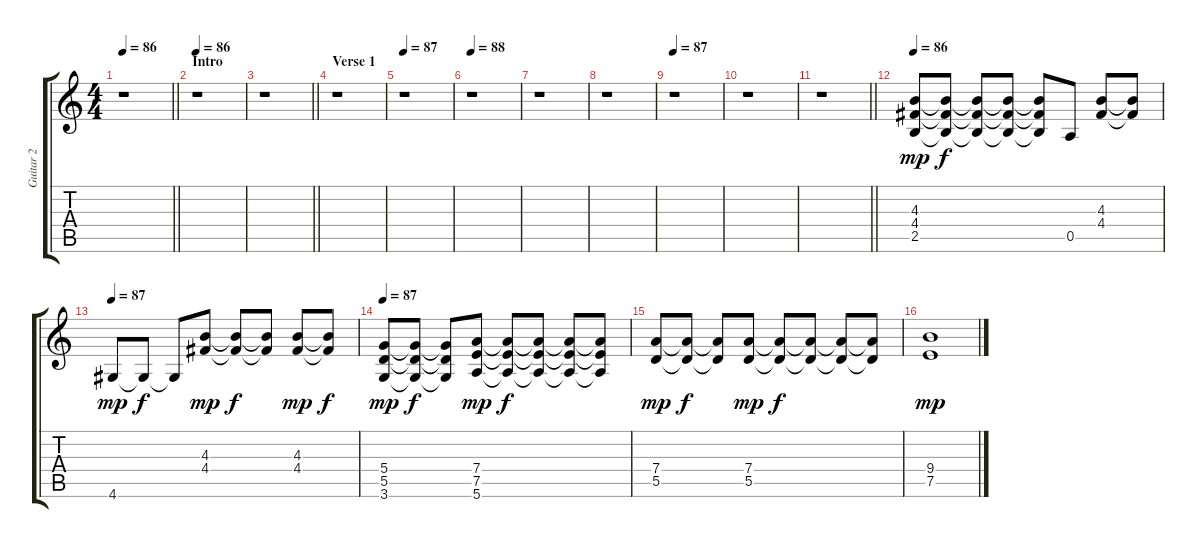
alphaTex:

\track ("Guitar 2" "Guitar 2") {instrument distortionguitar}
\staff {score tabs}
\tuning (E4 B3 G3 D3 A2 E2) {hide}
\ts (4 4)
\tempo 86
\clef g2
\barLineRight lightlight
\ks c
r.1{dy mp instrument distortionguitar} |
\section ("" "Intro")
\tempo 86
r.1 |
\barLineRight lightlight
r.1 |
\section ("" "Verse 1")
r.1 |
\tempo 87
r.1 |
\tempo 88
r.1 |
r.1 |
r.1 |
\tempo 87
r.1 |
r.1 |
\barLineRight lightlight
r.1 |
\tempo 86
(4.3 4.4 2.5).8 (4.3{t} 4.4{t} 2.5{t}).8{dy f} (4.3{t} 4.4{t} 2.5{t}).8 (4.3{t} 4.4{t} 2.5{t}).8 (4.3{t} 4.4{t} 2.5{t}).8 0.5.8 (4.3 4.4).8 (4.3{t} 4.4{t}).8 |
\tempo 87
4.6.8{dy mp} 4.6{t}.8{dy f} 4.6{t}.8 (4.3 4.4).8{dy mp} (4.3{t} 4.4{t}).8{dy f} (4.3{t} 4.4{t}).8 (4.3 4.4).8{dy mp} (4.3{t} 4.4{t}).8{dy f} |
\tempo 87
(5.4 5.5 3.6).8{dy mp} (5.4{t} 5.5{t} 3.6{t}).8{dy f} (5.4{t} 5.5{t} 3.6{t}).8 (7.4 7.5 5.6).8{dy mp} (7.4{t} 7.5{t} 5.6{t}).8{dy f} (7.4{t} 7.5{t} 5.6{t}).8 (7.4{t} 7.5{t} 5.6{t}).8 (7.4{t} 7.5{t} 5.6{t}).8 |
(7.4 5.5).8{dy mp} (7.4{t} 5.5{t}).8{dy f} (7.4{t} 5.5{t}).8 (7.4 5.5).8{dy mp} (7.4{t} 5.5{t}).8{dy f} (7.4{t} 5.5{t}).8 (7.4{t} 5.5{t}).8 (7.4{t} 5.5{t}).8 |
(9.4 7.5).1{dy mp}
